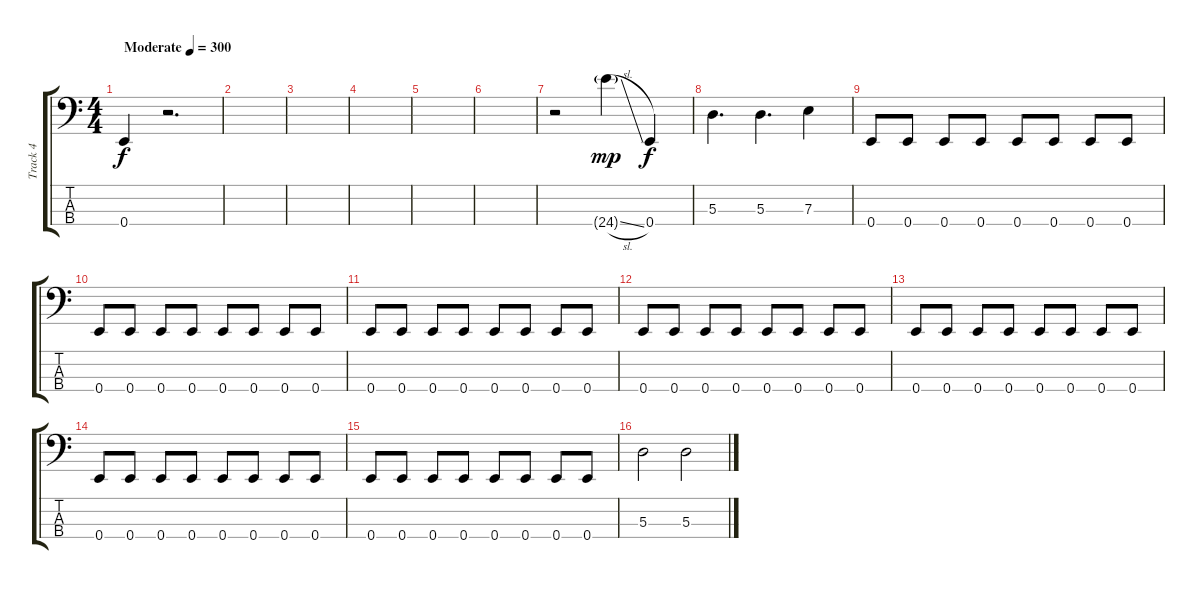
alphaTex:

\track ("Track 4" "Track 4") {instrument electricbassfinger}
\staff {score tabs}
\tuning (G2 D2 A1 E1) {hide}
\ts (4 4)
\tempo (300 "Moderate")
\clef f4
\ks c
0.4.4{dy f instrument electricbassfinger} r.2{d} |
|
|
|
|
|
r.2 24.4{sl g}.4{dy mp} 0.4.4{dy f} |
5.3.4{d} 5.3.4{d} 7.3.4 |
0.4.8 0.4.8 0.4.8 0.4.8 0.4.8 0.4.8 0.4.8 0.4.8 |
0.4.8 0.4.8 0.4.8 0.4.8 0.4.8 0.4.8 0.4.8 0.4.8 |
0.4.8 0.4.8 0.4.8 0.4.8 0.4.8 0.4.8 0.4.8 0.4.8 |
0.4.8 0.4.8 0.4.8 0.4.8 0.4.8 0.4.8 0.4.8 0.4.8 |
0.4.8 0.4.8 0.4.8 0.4.8 0.4.8 0.4.8 0.4.8 0.4.8 |
0.4.8 0.4.8 0.4.8 0.4.8 0.4.8 0.4.8 0.4.8 0.4.8 |
0.4.8 0.4.8 0.4.8 0.4.8 0.4.8 0.4.8 0.4.8 0.4.8 |
5.3.2 5.3.2
